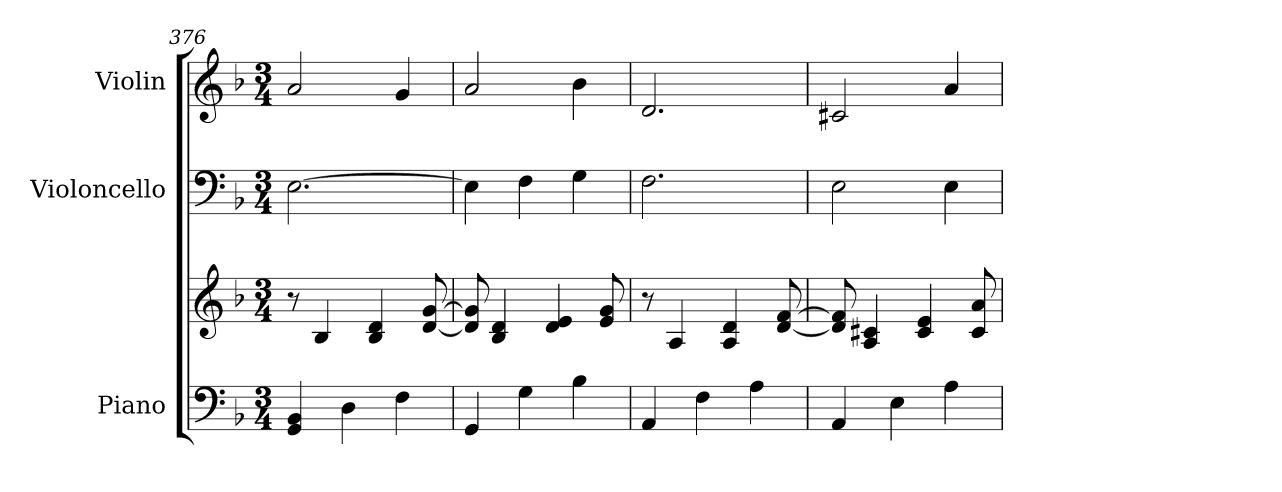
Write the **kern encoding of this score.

**kern	**kern	**kern	**kern
*part3	*part3	*part2	*part1
*staff4	*staff3	*staff2	*staff1
*I"Piano	*	*I"Violoncello	*I"Violin
*I'Pno	*	*I'Vc	*I'Vln
*clefF4	*clefG2	*clefF4	*clefG2
*k[b-]	*k[b-]	*k[b-]	*k[b-]
*M3/4	*M3/4	*M3/4	*M3/4
=376	=376	=376	=376
4GG/ 4BB-/	8r	[2.E\	2a/
.	4B-/	.	.
4D\	.	.	.
.	4B-/ 4d/	.	.
4F\	.	.	4g/
.	[8d/ [8g/	.	.
=377	=377	=377	=377
4GG/	8d/] 8g/]	4E\]	2a/
.	4B-/ 4d/	.	.
4G\	.	4F\	.
.	4d/ 4e/	.	.
4B-\	.	4G\	4b-\
.	8e/ 8g/	.	.
=378	=378	=378	=378
4AA/	8r	2.F\	2.d/
.	4A/	.	.
4F\	.	.	.
.	4A/ 4d/	.	.
4A\	.	.	.
.	[8d/ [8f/	.	.
=379	=379	=379	=379
4AA/	8d/] 8f/]	2E\	2c#X/
.	4A/ 4c#X/	.	.
4E\	.	.	.
.	4c#/ 4e/	.	.
4A\	.	4E\	4a/
.	8c#/ 8a/	.	.
=	=	=	=
*-	*-	*-	*-
